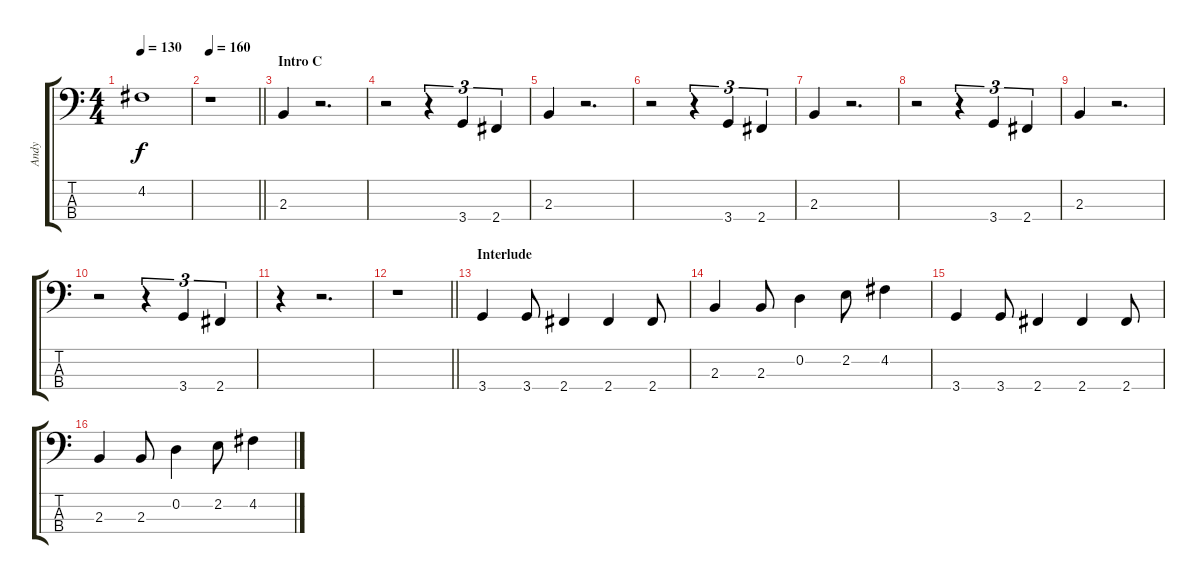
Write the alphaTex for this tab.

\track ("Andy" "Andy") {instrument electricbassfinger}
\staff {score tabs}
\tuning (G2 D2 A1 E1) {hide}
\ts (4 4)
\tempo 130
\clef f4
\ks c
4.2{t}.1{dy f} |
\tempo 160
\barLineRight lightlight
r.1 |
\section ("" "Intro C")
2.3.4{instrument electricbasspick} r.2{d} |
r.2 r.4{tu (3 2)} 3.4.4{tu (3 2)} 2.4.4{tu (3 2)} |
2.3.4 r.2{d} |
r.2 r.4{tu (3 2)} 3.4.4{tu (3 2)} 2.4.4{tu (3 2)} |
2.3.4 r.2{d} |
r.2 r.4{tu (3 2)} 3.4.4{tu (3 2)} 2.4.4{tu (3 2)} |
2.3.4 r.2{d} |
r.2 r.4{tu (3 2)} 3.4.4{tu (3 2)} 2.4.4{tu (3 2)} |
r.4 r.2{d} |
\barLineRight lightlight
r.1 |
\section ("" "Interlude")
3.4.4 3.4.8 2.4.4 2.4.4 2.4.8 |
2.3.4 2.3.8 0.2.4 2.2.8 4.2.4 |
3.4.4 3.4.8 2.4.4 2.4.4 2.4.8 |
2.3.4 2.3.8 0.2.4 2.2.8 4.2.4
